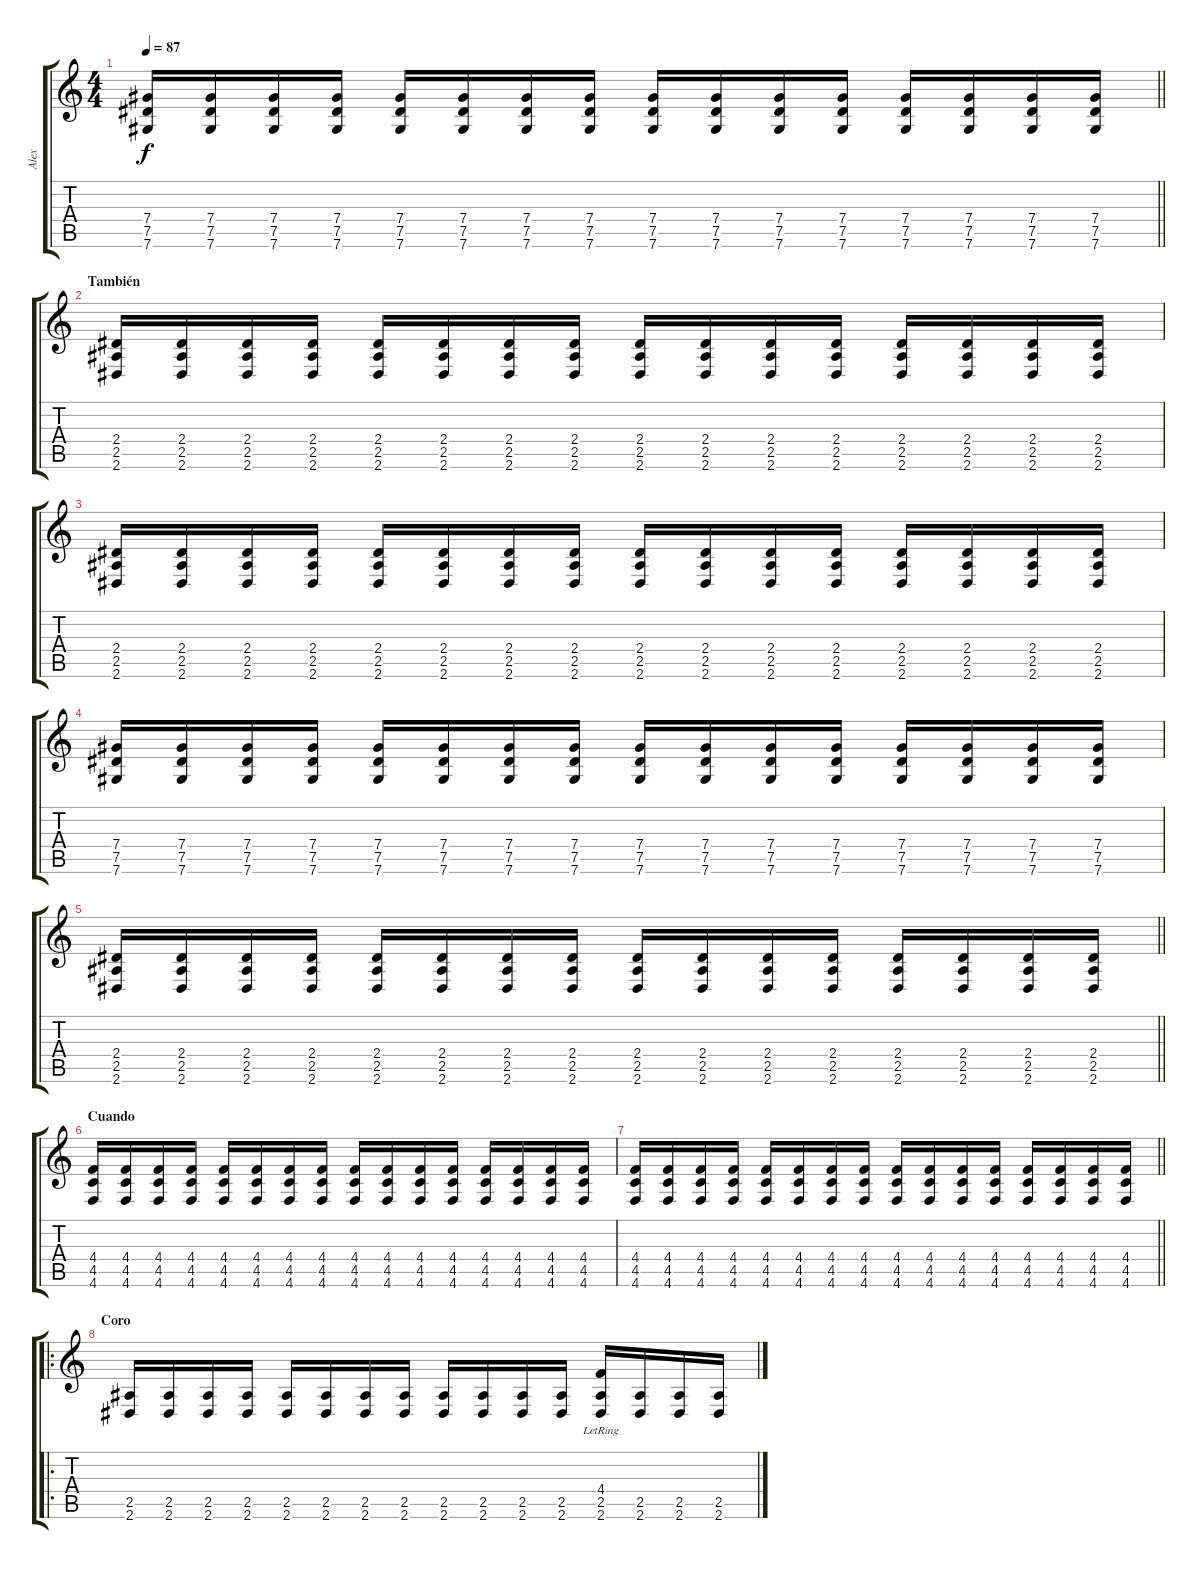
\track ("Alex" "Alex") {instrument overdrivenguitar}
\staff {score tabs}
\tuning (Eb4 Bb3 Gb3 Db3 Ab2 Db2) {hide}
\ts (4 4)
\tempo 87
\clef g2
\barLineRight lightlight
\ks c
(7.4 7.5 7.6).16{dy f} (7.4 7.5 7.6).16 (7.4 7.5 7.6).16 (7.4 7.5 7.6).16 (7.4 7.5 7.6).16 (7.4 7.5 7.6).16 (7.4 7.5 7.6).16 (7.4 7.5 7.6).16 (7.4 7.5 7.6).16 (7.4 7.5 7.6).16 (7.4 7.5 7.6).16 (7.4 7.5 7.6).16 (7.4 7.5 7.6).16 (7.4 7.5 7.6).16 (7.4 7.5 7.6).16 (7.4 7.5 7.6).16 |
\section ("" "También")
(2.4 2.5 2.6).16 (2.4 2.5 2.6).16 (2.4 2.5 2.6).16 (2.4 2.5 2.6).16 (2.4 2.5 2.6).16 (2.4 2.5 2.6).16 (2.4 2.5 2.6).16 (2.4 2.5 2.6).16 (2.4 2.5 2.6).16 (2.4 2.5 2.6).16 (2.4 2.5 2.6).16 (2.4 2.5 2.6).16 (2.4 2.5 2.6).16 (2.4 2.5 2.6).16 (2.4 2.5 2.6).16 (2.4 2.5 2.6).16 |
(2.4 2.5 2.6).16 (2.4 2.5 2.6).16 (2.4 2.5 2.6).16 (2.4 2.5 2.6).16 (2.4 2.5 2.6).16 (2.4 2.5 2.6).16 (2.4 2.5 2.6).16 (2.4 2.5 2.6).16 (2.4 2.5 2.6).16 (2.4 2.5 2.6).16 (2.4 2.5 2.6).16 (2.4 2.5 2.6).16 (2.4 2.5 2.6).16 (2.4 2.5 2.6).16 (2.4 2.5 2.6).16 (2.4 2.5 2.6).16 |
(7.4 7.5 7.6).16 (7.4 7.5 7.6).16 (7.4 7.5 7.6).16 (7.4 7.5 7.6).16 (7.4 7.5 7.6).16 (7.4 7.5 7.6).16 (7.4 7.5 7.6).16 (7.4 7.5 7.6).16 (7.4 7.5 7.6).16 (7.4 7.5 7.6).16 (7.4 7.5 7.6).16 (7.4 7.5 7.6).16 (7.4 7.5 7.6).16 (7.4 7.5 7.6).16 (7.4 7.5 7.6).16 (7.4 7.5 7.6).16 |
\barLineRight lightlight
(2.4 2.5 2.6).16 (2.4 2.5 2.6).16 (2.4 2.5 2.6).16 (2.4 2.5 2.6).16 (2.4 2.5 2.6).16 (2.4 2.5 2.6).16 (2.4 2.5 2.6).16 (2.4 2.5 2.6).16 (2.4 2.5 2.6).16 (2.4 2.5 2.6).16 (2.4 2.5 2.6).16 (2.4 2.5 2.6).16 (2.4 2.5 2.6).16 (2.4 2.5 2.6).16 (2.4 2.5 2.6).16 (2.4 2.5 2.6).16 |
\section ("" "Cuando")
(4.4 4.5 4.6).16 (4.4 4.5 4.6).16 (4.4 4.5 4.6).16 (4.4 4.5 4.6).16 (4.4 4.5 4.6).16 (4.4 4.5 4.6).16 (4.4 4.5 4.6).16 (4.4 4.5 4.6).16 (4.4 4.5 4.6).16 (4.4 4.5 4.6).16 (4.4 4.5 4.6).16 (4.4 4.5 4.6).16 (4.4 4.5 4.6).16 (4.4 4.5 4.6).16 (4.4 4.5 4.6).16 (4.4 4.5 4.6).16 |
\barLineRight lightlight
(4.4 4.5 4.6).16 (4.4 4.5 4.6).16 (4.4 4.5 4.6).16 (4.4 4.5 4.6).16 (4.4 4.5 4.6).16 (4.4 4.5 4.6).16 (4.4 4.5 4.6).16 (4.4 4.5 4.6).16 (4.4 4.5 4.6).16 (4.4 4.5 4.6).16 (4.4 4.5 4.6).16 (4.4 4.5 4.6).16 (4.4 4.5 4.6).16 (4.4 4.5 4.6).16 (4.4 4.5 4.6).16 (4.4 4.5 4.6).16 |
\ro
\section ("" "Coro")
(2.5 2.6).16 (2.5 2.6).16 (2.5 2.6).16 (2.5 2.6).16 (2.5 2.6).16 (2.5 2.6).16 (2.5 2.6).16 (2.5 2.6).16 (2.5 2.6).16 (2.5 2.6).16 (2.5 2.6).16 (2.5 2.6).16 (4.4{lr} 2.5 2.6).16 (2.5 2.6).16 (2.5 2.6).16 (2.5 2.6).16
